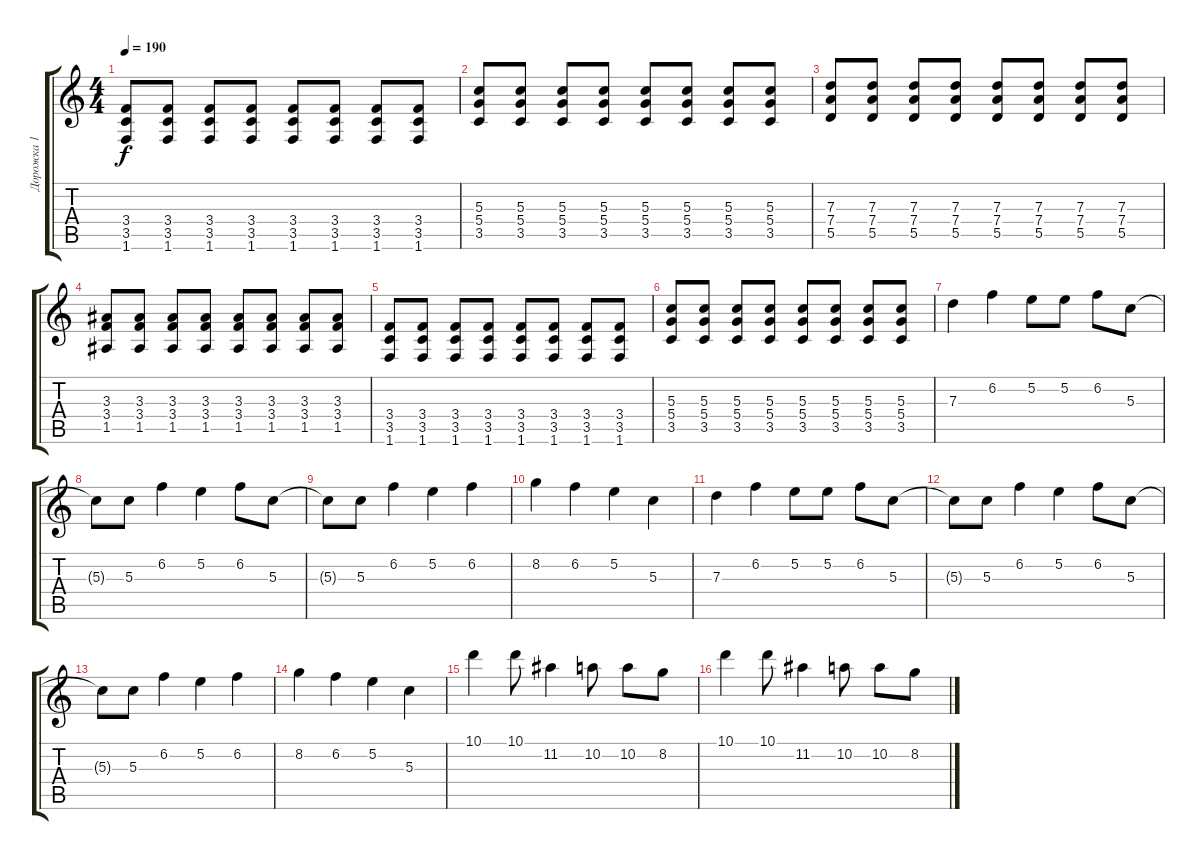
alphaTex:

\track ("Дорожка 1" "Дорожка 1") {instrument distortionguitar}
\staff {score tabs}
\tuning (E4 B3 G3 D3 A2 E2) {hide}
\ts (4 4)
\tempo 190
\clef g2
\ks c
(3.4 3.5 1.6).8{dy f} (3.4 3.5 1.6).8 (3.4 3.5 1.6).8 (3.4 3.5 1.6).8 (3.4 3.5 1.6).8 (3.4 3.5 1.6).8 (3.4 3.5 1.6).8 (3.4 3.5 1.6).8 |
(5.3 5.4 3.5).8 (5.3 5.4 3.5).8 (5.3 5.4 3.5).8 (5.3 5.4 3.5).8 (5.3 5.4 3.5).8 (5.3 5.4 3.5).8 (5.3 5.4 3.5).8 (5.3 5.4 3.5).8 |
(7.3 7.4 5.5).8 (7.3 7.4 5.5).8 (7.3 7.4 5.5).8 (7.3 7.4 5.5).8 (7.3 7.4 5.5).8 (7.3 7.4 5.5).8 (7.3 7.4 5.5).8 (7.3 7.4 5.5).8 |
(3.3 3.4 1.5).8 (3.3 3.4 1.5).8 (3.3 3.4 1.5).8 (3.3 3.4 1.5).8 (3.3 3.4 1.5).8 (3.3 3.4 1.5).8 (3.3 3.4 1.5).8 (3.3 3.4 1.5).8 |
(3.4 3.5 1.6).8 (3.4 3.5 1.6).8 (3.4 3.5 1.6).8 (3.4 3.5 1.6).8 (3.4 3.5 1.6).8 (3.4 3.5 1.6).8 (3.4 3.5 1.6).8 (3.4 3.5 1.6).8 |
(5.3 5.4 3.5).8 (5.3 5.4 3.5).8 (5.3 5.4 3.5).8 (5.3 5.4 3.5).8 (5.3 5.4 3.5).8 (5.3 5.4 3.5).8 (5.3 5.4 3.5).8 (5.3 5.4 3.5).8 |
7.3.4 6.2.4 5.2.8 5.2.8 6.2.8 5.3.8 |
5.3{t}.8 5.3.8 6.2.4 5.2.4 6.2.8 5.3.8 |
5.3{t}.8 5.3.8 6.2.4 5.2.4 6.2.4 |
8.2.4 6.2.4 5.2.4 5.3.4 |
7.3.4 6.2.4 5.2.8 5.2.8 6.2.8 5.3.8 |
5.3{t}.8 5.3.8 6.2.4 5.2.4 6.2.8 5.3.8 |
5.3{t}.8 5.3.8 6.2.4 5.2.4 6.2.4 |
8.2.4 6.2.4 5.2.4 5.3.4 |
10.1.4 10.1.8 11.2.4 10.2.8 10.2.8 8.2.8 |
10.1.4 10.1.8 11.2.4 10.2.8 10.2.8 8.2.8
